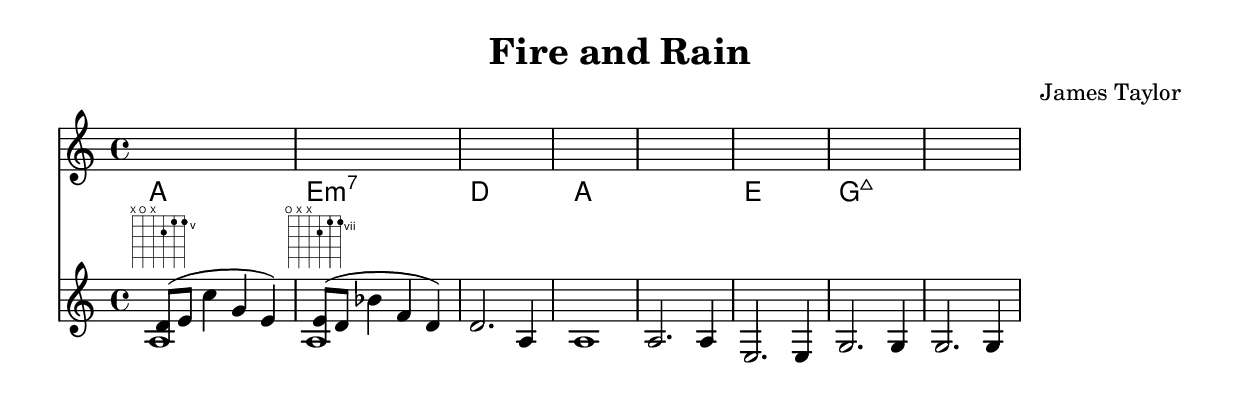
\version "2.18.2"
\header {
    title = "Fire and Rain"
    composer = "James Taylor"
}


  


guitar_chords = {
    \chordmode { \set noChordSymbol = "" 
    % Intro
    a1 | e1:m7 | d1 | a1 | s1 | e1 | g1:maj7 | s1
    }
    }
    
\score {
    <<
    \new Staff \new Voice = "melody" {
        \time 4/4
        \key c \major \relative c'
       { 
       % Intro
       s1 | s1 | s1 | s1 | s1 | s1 | s1 | s1
}
    }
    \new Lyrics \lyricsto "melody" {I}
    \context ChordNames { \guitar_chords }
    \new Staff {
        \time 4/4
        \key c \major \relative c'
            <<
            {
            %Intro
             d8^\markup{ \fret-diagram #"6-x;5-o;4-x;3-6;2-5;1-5;"}( e8 c'4 g4 e4) | 
             e8^\markup{ \fret-diagram #"6-o;5-x;4-x;3-8;2-7;1-7;"}( d8 bes'4 f4 d4)
              }
            {
            %Intro 
            a1 | a1 | d2. a4 | a1 | a2. a4 | e2. e4 | g2. g4 | g2. g4
            }
            >>
    }
    >>
}

\layout {
    indent = #0
}
   
